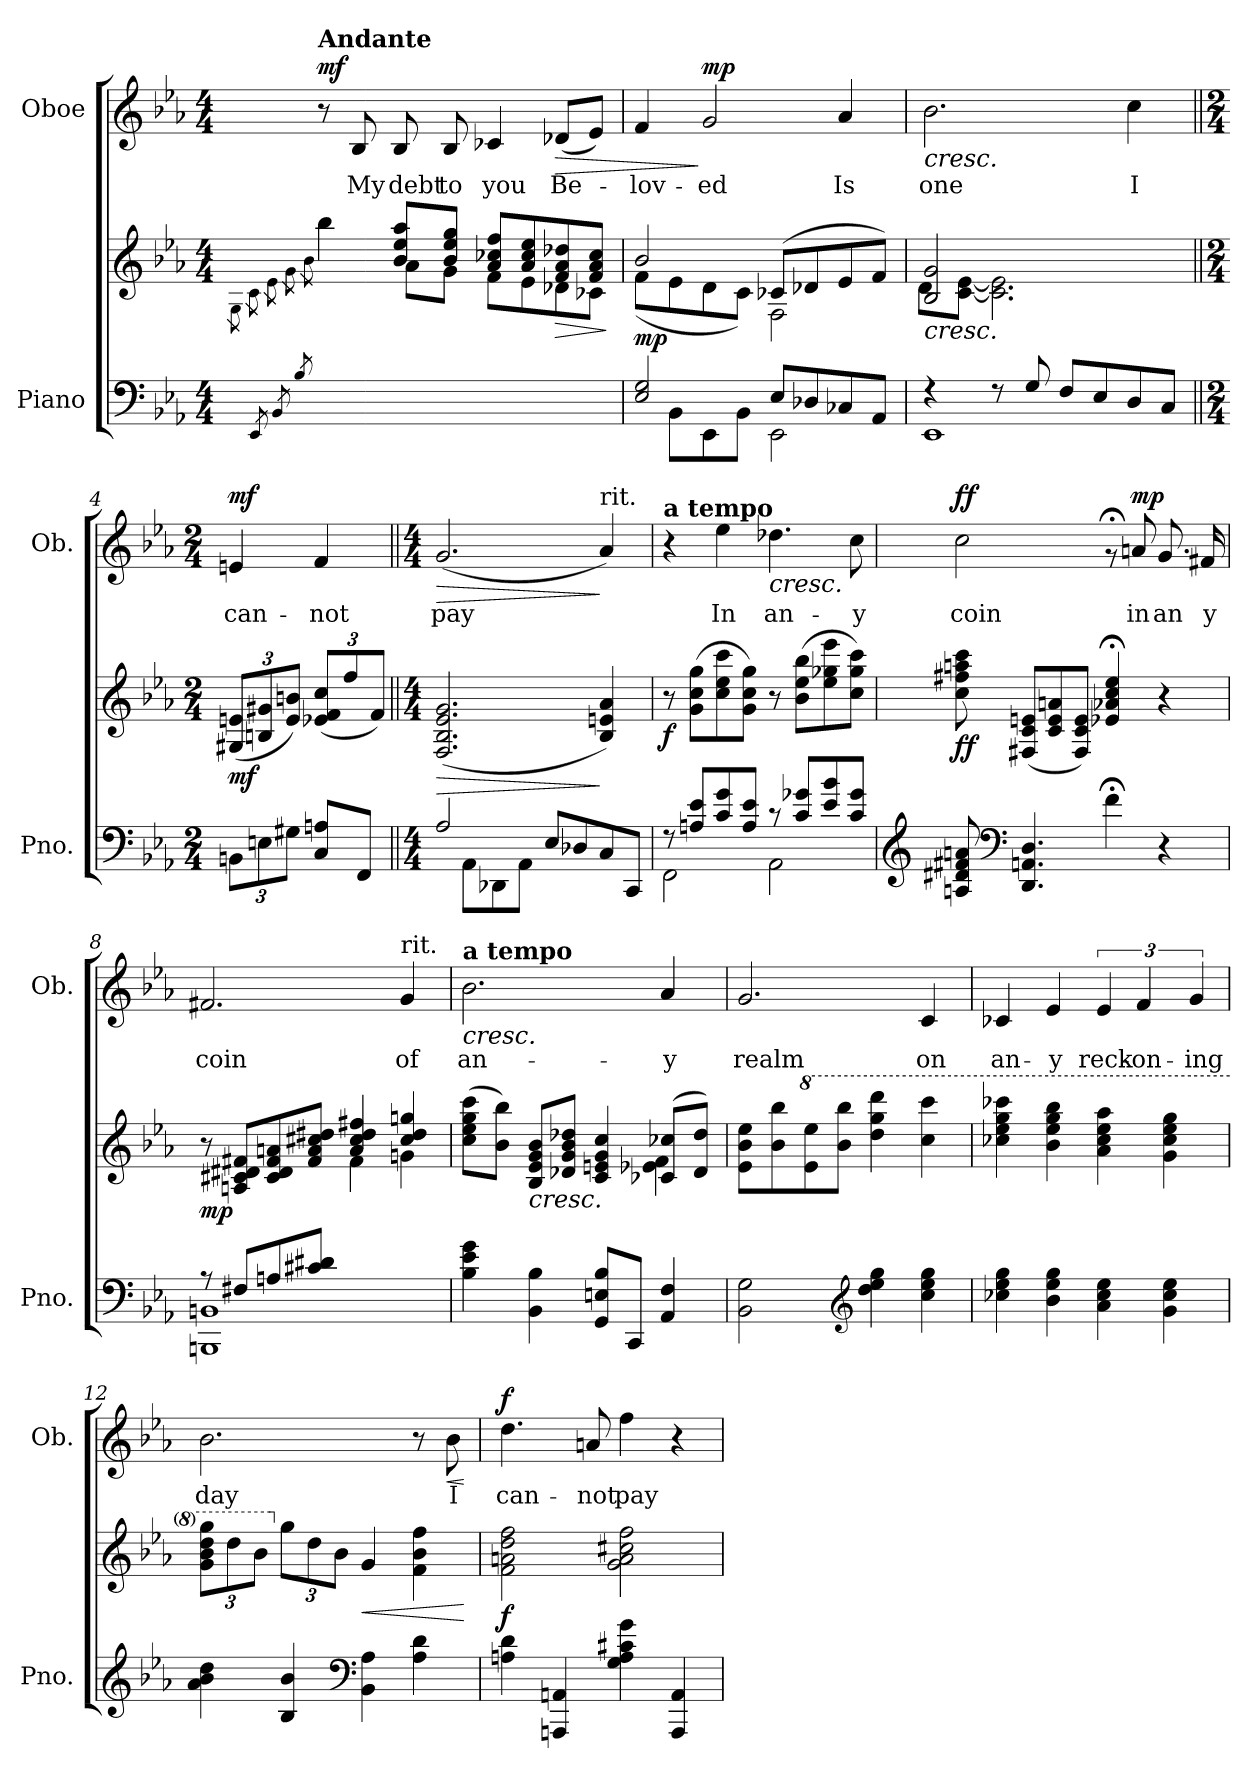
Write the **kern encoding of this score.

**kern	**kern	**dynam	**kern	**text	**dynam
*part2	*part2	*part2	*part1	*part1	*part1
*staff3	*staff2	*staff2/3	*staff1	*staff1	*staff1
*I"Piano	*	*	*I"Oboe	*	*
*I'Pno.	*	*	*I'Ob.	*	*
*clefF4	*clefG2	*	*clefG2	*	*
*k[b-e-a-]	*k[b-e-a-]	*	*k[b-e-a-]	*	*
*M4/4	*M4/4	*	*M4/4	*	*
=1	=1	=1	=1	=1	=1
.	8qG\	.	.	.	.
.	8qc\	.	.	.	.
8qEE-/L	8qe-\	.	.	.	.
8qBB-/	8qg\	.	.	.	.
8qB-/	8qb-\J	.	.	.	.
*^	*^	*	*	*	*
!	!	!	!	!	!LO:TX:a:B:t=Andante	!	!
!	!	!	!	!	!	!	!LO:DY:b
1ryy	1ryy	4bb-\	4ryy	.	8r	.	mf
!	!	!	!	!	!	!LO:LY:b	!
.	.	.	.	.	8B-/	My	.
!	!	!	!	!	!	!LO:LY:b	!
.	.	8b-/ 8ee-/ 8aa-/L	8a-\L	.	8B-/	debt	.
!	!	!	!	!	!	!LO:LY:b	!
.	.	8b-/ 8ee-/ 8gg/J	8g\J	.	8B-/	to	.
!	!	!	!	!	!	!LO:LY:b	!
.	.	8a-/ 8cc-X/ 8ff/L	8f\L	.	4c-X/	you	.
.	.	8a-/ 8cc-/ 8ee-/	8e-\	.	.	.	.
!	!	!	!	!LO:HP:b	!	!LO:LY:b	!LO:HP:b
.	.	8f/ 8a-/ 8dd-X/	8d-X\	>	(8d-X/L	Be-	>
.	.	8f/ 8a-/ 8cc-/J	8c-X\J	.	8e-/J)	.	.
*v	*v	*	*	*	*	*	*
*	*v	*v	*	*	*	*
.	.	]	.	.	.
=2	=2	=2	=2	=2	=2
*^	*^	*	*	*	*
!	!	!	!	!LO:DY:b	!	!LO:LY:b	!
2E-/ 2G/	8ryy	2b-/	(8f\L	mp	4f/	-lov-	.
.	8BB-\L	.	8e-\	.	.	.	.
!	!	!	!	!	!	!LO:LY:b	!LO:DY:n=1:b
.	8EE-\	.	8d\	.	2g/	-ed	] mp
.	8BB-\J	.	8c\J)	.	.	.	.
8E-/L	2EE-\	(8c-X/L	2F\	.	.	.	.
8D-X/	.	8d-X/	.	.	.	.	.
!	!	!	!	!	!	!LO:LY:b	!
8C-X/	.	8e-/	.	.	4a-/	Is	.
8AA-/J	.	8f/J)	.	.	.	.	.
=3	=3	=3	=3	=3	=3	=3	=3
!	!	!	!	!	!LO:TX:b:i:t=cresc.	!	!
!	!	!LO:TX:b:i:t=cresc.	!	!	!	!	!
!	!	!	!	!	!	!LO:LY:b	!
4r	1EE-	2B-/ 2g/	8d\L	.	2.b-\	one	.
.	.	.	[8c\ [8e-\J	.	.	.	.
8r	.	.	2.c\] 2.e-\]	.	.	.	.
8G/	.	.	.	.	.	.	.
8F/L	.	2ryy	.	.	.	.	.
8E-/	.	.	.	.	.	.	.
!	!	!	!	!	!	!LO:LY:b	!
8D/	.	.	.	.	4cc\	I	.
8C/J	.	.	.	.	.	.	.
*v	*v	*	*	*	*	*	*
*	*v	*v	*	*	*	*
!!LO:LB:g=z
=4||	=4||	=4||	=4||	=4||	=4||
*M2/4	*M2/4	*	*M2/4	*	*
*Xbrackettup	*Xbrackettup	*	*	*	*
!	!	!LO:DY:b	!	!LO:LY:b	!LO:DY:b
12BBn\L	(12G#X/ 12en/L	mf	4en/	can-	mf
12En\	12Bn/ 12g#X/	.	.	.	.
12G#X\J	12e/ 12bn/J)	.	.	.	.
!	!	!	!	!LO:LY:b	!
8C/ 8An/L	(12e-X/ 12f/ 12cc/L	.	4f/	-not	.
.	12ff/	.	.	.	.
8FF/J	.	.	.	.	.
.	12f/J)	.	.	.	.
=5||	=5||	=5||	=5||	=5||	=5||
*M4/4	*M4/4	*	*M4/4	*	*
*^	*	*	*	*	*
!	!	!	!LO:HP:b	!	!LO:LY:b	!LO:HP:b
2A-/	8ryy	(>2.F/ 2.B-/ 2.e-/ 2.g/	>	(2.g/	pay	>
.	8AA-\L	.	.	.	.	.
.	8DD-X\	.	.	.	.	.
.	8AA-\J	.	.	.	.	.
8E-/L	2ryy	.	.	.	.	.
8D-X/	.	.	.	.	.	.
!	!	!	!	!LO:TX:a:t=rit.	!	!
8C/	.	4B-/ 4en/ 4a-/)	]	4a-/)	.	]
8CC/J	.	.	.	.	.	.
=6	=6	=6	=6	=6	=6	=6
!	!	!	!	!LO:TX:a:B:t=a tempo	!	!
!	!	!	!LO:DY:b	!	!	!
8r	2FF\	8r	f	4r	.	.
8An/ 8e-/L	.	(8g\ 8cc\ 8gg\L	.	.	.	.
!	!	!	!	!	!LO:LY:b	!
8c/ 8g/	.	8cc\ 8ee-\ 8ccc\	.	4ee-\	In	.
8A/ 8e-/J	.	8g\ 8cc\ 8gg\J)	.	.	.	.
!	!	!	!	!LO:TX:b:i:t=cresc.	!	!
!	!	!	!	!	!LO:LY:b	!
8r	2AA-\	8r	.	4.dd-X\	an-	.
8c/ 8g-X/L	.	(8b-\ 8ee-\ 8bb-\L	.	.	.	.
8e-/ 8b-/	.	8ee-\ 8gg-X\ 8eee-\	.	.	.	.
!	!	!	!	!	!LO:LY:b	!
8c/ 8g-/J	.	8cc\ 8gg-\ 8ccc\J)	.	8cc\	-y	.
*v	*v	*	*	*	*	*
!!LO:LB:g=z
=7	=7	=7	=7	=7	=7
*clefG2	*	*	*	*	*
!	!	!LO:DY:b	!	!LO:LY:b	!LO:DY:b
8An/ 8d#X/ 8f#X/ 8an/	8cc\ 8ff#X\ 8aan\ 8ccc\	ff	2cc\	coin	ff
*clefF4	*	*	*	*	*
4.DD/ 4.AAn/ 4.D/	(8F#X/ 8c/ 8en/L	.	.	.	.
.	8c/ 8e/ 8an/	.	.	.	.
.	8F#/ 8c/ 8e/J)	.	.	.	.
4f#;<\	4e-X/;< 4a-X/;< 4cc/;< 4ee-/;<	.	8r;<g	.	.
!	!	!	!	!LO:LY:b	!LO:DY:b
.	.	.	8an/	in	mp
!	!	!	!	!LO:LY:b	!
4r	4r	.	8.g/	an	.
!	!	!	!	!LO:LY:b	!
.	.	.	16f#X/	y	.
=8	=8	=8	=8	=8	=8
*^	*^	*	*	*	*
!	!	!	!	!LO:DY:b	!	!LO:LY:b	!
8r	1BBBn 1BBn	8r	2ryy	mp	2.f#X/	coin	.
8F#X/L	.	8An/ 8c#X/ 8d#X/ 8f#X/L	.	.	.	.	.
8An/	.	8c#/ 8d#/ 8f#/ 8an/	.	.	.	.	.
8c#X/ 8d#X/J	.	8f#/ 8a/ 8cc#X/ 8dd#X/J	.	.	.	.	.
2ryy	.	4a/ 4cc#/ 4dd#/ 4ff#X/	4f#\	.	.	.	.
!	!	!	!	!	!LO:TX:a:t=rit.	!	!
!	!	!	!	!	!	!LO:LY:b	!
.	.	4cc#/ 4dd#/ 4ggn/	4gn\	.	4g/	of	.
*v	*v	*	*	*	*	*	*
=9	=9	=9	=9	=9	=9	=9
!	!	!	!	!LO:TX:a:B:t=a tempo	!	!
!	!	!	!	!LO:TX:b:i:t=cresc.	!	!
!	!	!	!	!	!LO:LY:b	!
4B-\ 4e-\ 4g\	(8cc\ 8ee-\ 8gg\ 8ccc\L	2.ryy	.	2.b-\	an-	.
.	8b-\ 8bb-\J)	.	.	.	.	.
!	!LO:TX:b:i:t=cresc.	!	!	!	!	!
4BB-\ 4B-\	8B-/ 8e-/ 8g/ 8b-/L	.	.	.	.	.
.	8d-X/ 8g/ 8b-/ 8dd-X/J	.	.	.	.	.
8GG/ 8En/ 8B-/L	4c/ 4en/ 4g/ 4cc/	.	.	.	.	.
8CC/J	.	.	.	.	.	.
!	!	!	!	!	!LO:LY:b	!
4AA-/ 4F/	(8c-X/ 8cc-X/L	4e-X\ 4f\	.	4a-/	-y	.
.	8d-/ 8dd-/J)	.	.	.	.	.
*	*v	*v	*	*	*	*
!!LO:PB:g=z
=10	=10	=10	=10	=10	=10
!	!	!	!	!LO:LY:b	!
2BB-\ 2G\	8e-\ 8b-\ 8ee-\L	.	2.g/	realm	.
.	8b-\ 8bb-\	.	.	.	.
*	*8va	*	*	*	*
.	8ee-\ 8eee-\	.	.	.	.
.	8bb-\ 8bbb-\J	.	.	.	.
*clefG2	*	*	*	*	*
4dd\ 4ee-\ 4gg\	4ddd\ 4ggg\ 4dddd\	.	.	.	.
!	!	!	!	!LO:LY:b	!
4cc\ 4ee-\ 4gg\	4ccc\ 4cccc\	.	4c/	on	.
=11	=11	=11	=11	=11	=11
!	!	!	!	!LO:LY:b	!
4cc-X\ 4ee-\ 4gg\	4ccc-X\ 4eee-\ 4ggg\ 4cccc-X\	.	4c-X/	an-	.
!	!	!	!	!LO:LY:b	!
4b-\ 4ee-\ 4gg\	4bb-\ 4eee-\ 4ggg\ 4bbb-\	.	4e-/	-y	.
!	!	!	!	!LO:LY:b	!
4a-\ 4cc-\ 4ee-\	4aa-\ 4ccc-\ 4eee-\ 4aaa-\	.	6e-/	reck-	.
!	!	!	!	!LO:LY:b	!
.	.	.	6f/	-on-	.
4g\ 4cc-\ 4ee-\	4gg\ 4ccc-\ 4eee-\ 4ggg\	.	.	.	.
!	!	!	!	!LO:LY:b	!
.	.	.	6g/	-ing	.
=12	=12	=12	=12	=12	=12
!	!	!	!	!LO:LY:b	!
4a-\ 4b-\ 4dd\	12gg\ 12bb-\ 12ddd\ 12ggg\L	.	2.b-\	day	.
.	12ddd\	.	.	.	.
.	12bb-\J	.	.	.	.
*	*X8va	*	*	*	*
4B-/ 4b-/	12gg\L	.	.	.	.
.	12dd\	.	.	.	.
.	12b-\J	.	.	.	.
*clefF4	*	*	*	*	*
!	!	!LO:HP:b	!	!	!
4BB-\ 4A-\	4g/	<	.	.	.
4A-\ 4d\	4f\ 4b-\ 4ff\	.	8r	.	.
!	!	!	!	!LO:LY:b	!LO:HP:b
.	.	.	8b-\	I	<
.	.	[	.	.	[
=13	=13	=13	=13	=13	=13
!	!	!LO:DY:b	!	!LO:LY:b	!LO:DY:b
4An\ 4d\	2f\ 2an\ 2dd\ 2ff\	f	4.dd\	can-	f
4AAAn/ 4AAn/	.	.	.	.	.
!	!	!	!	!LO:LY:b	!
.	.	.	8an/	-not	.
!	!	!	!	!LO:LY:b	!
4G\ 4A\ 4c#X\ 4g\	2g\ 2a\ 2cc#X\ 2ff\	.	4ff\	pay	.
4AAA/ 4AA/	.	.	4r	.	.
=	=	=	=	=	=
*-	*-	*-	*-	*-	*-
